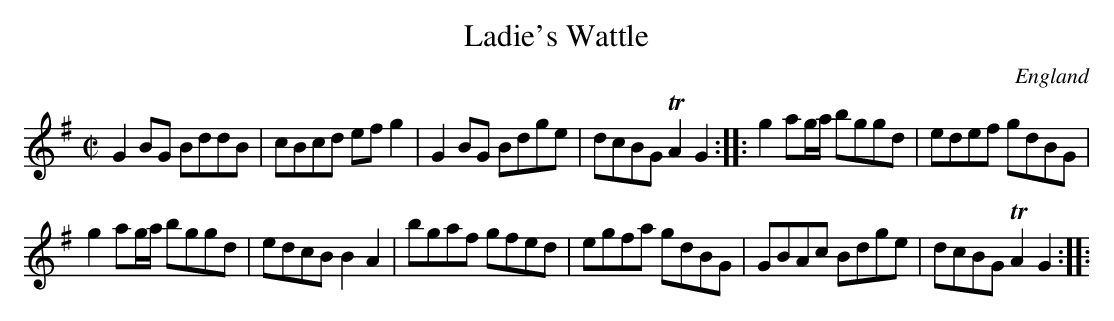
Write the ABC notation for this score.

X:1
T:Ladie's Wattle
L:1/8
M:C|
O:England
K:G major
G2BG BddB | cBcd efg2 | G2BG Bdge | dcBG TA2G2 :: \
g2 ag/a/ bggd | edef gdBG |
g2 ag/a/ bggd | edcB B2A2 | bgaf gfed | egfa gdBG |\
GBAc Bdge | dcBG TA2 G2 ::
